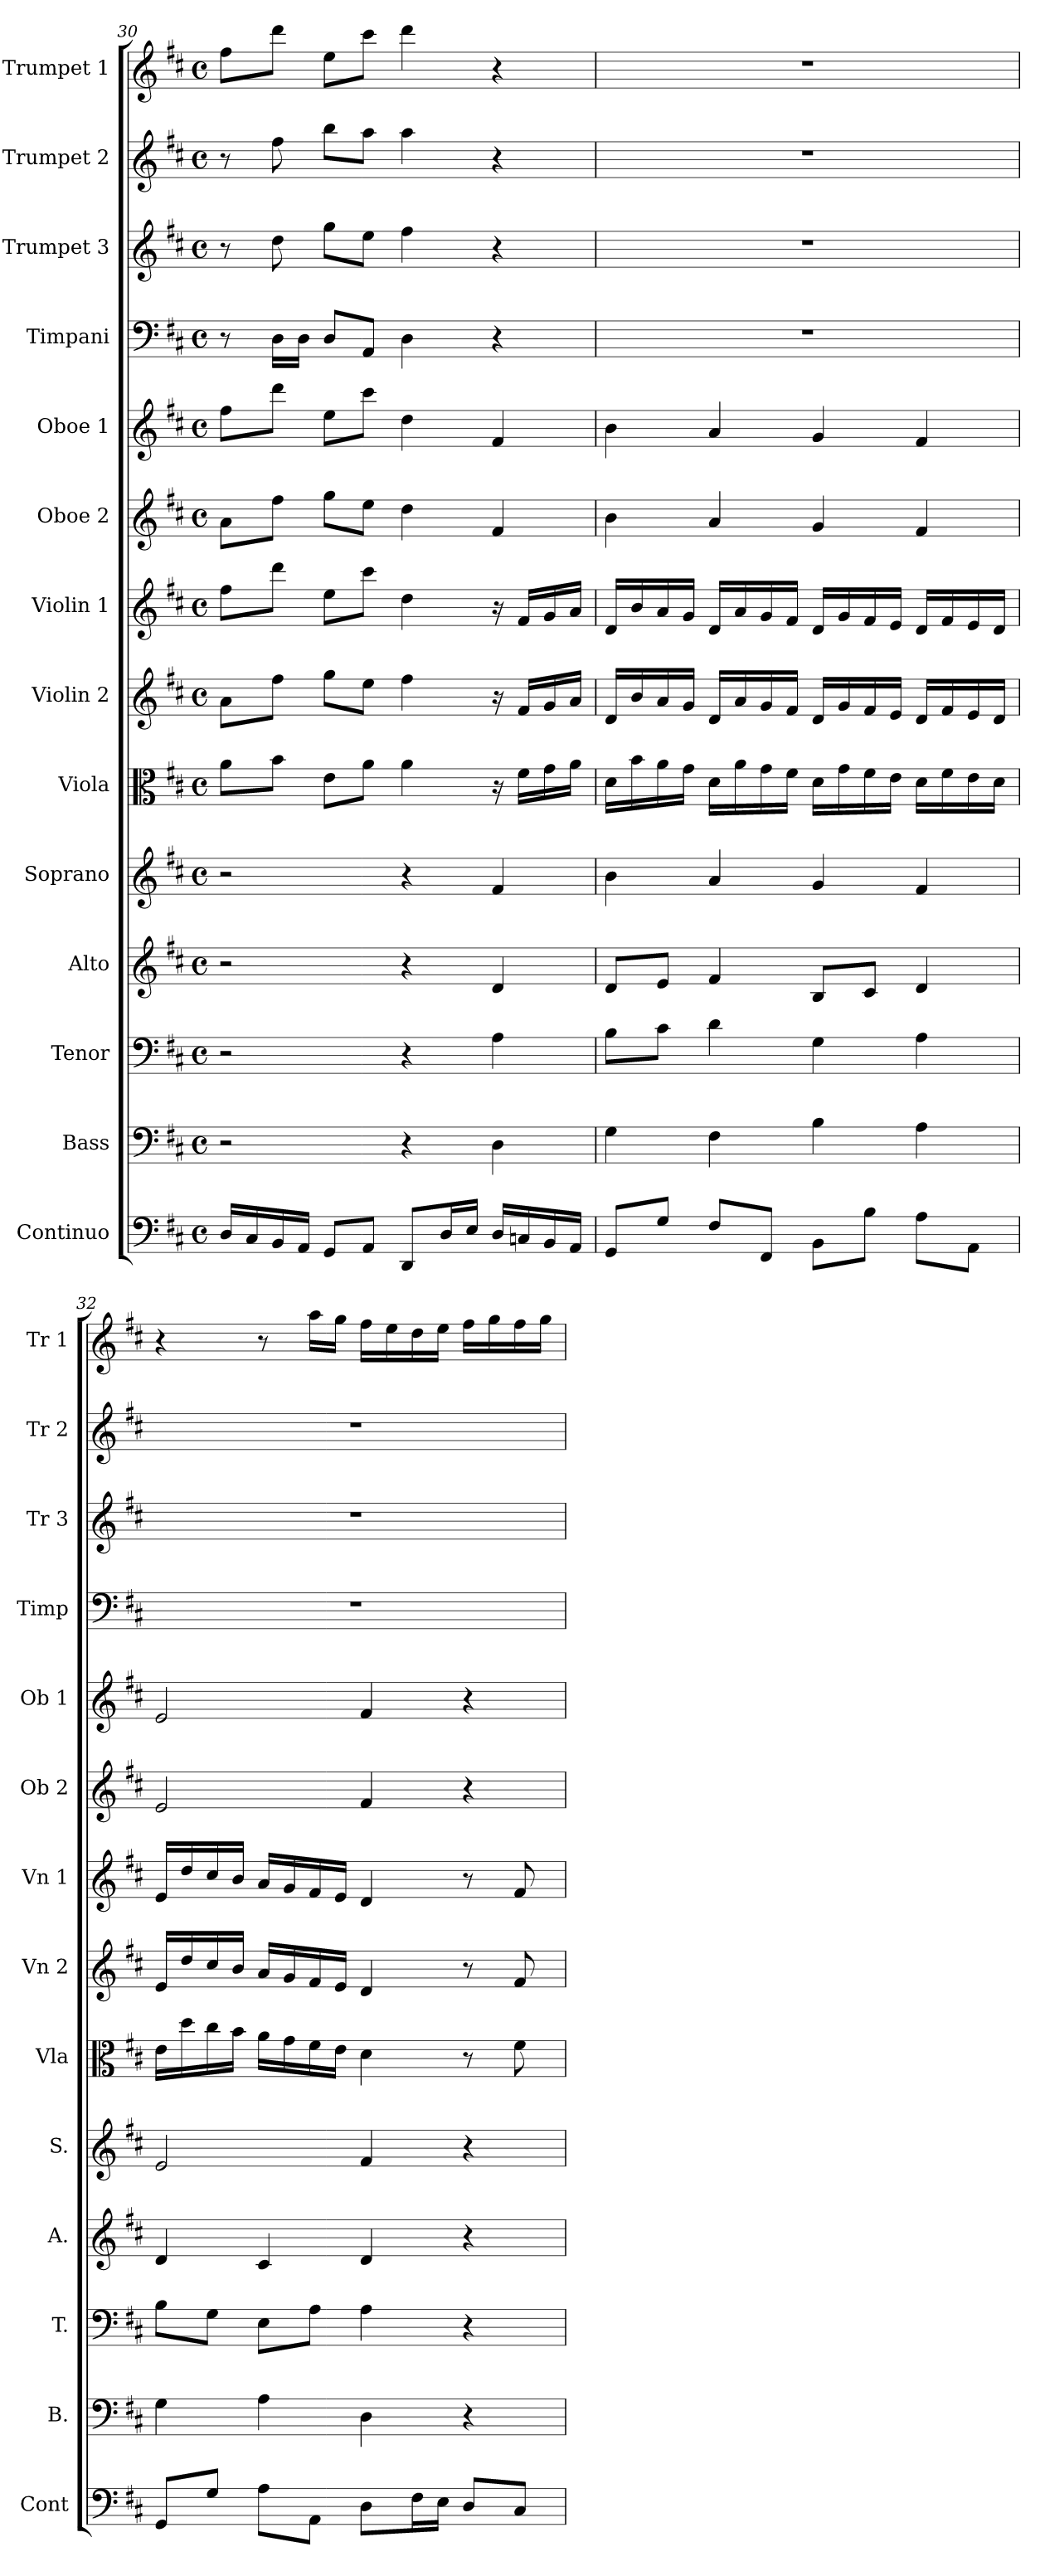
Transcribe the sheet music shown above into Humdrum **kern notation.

**kern	**kern	**kern	**kern	**kern	**kern	**kern	**kern	**kern	**kern	**kern	**kern	**kern	**kern
*part14	*part13	*part12	*part11	*part10	*part9	*part8	*part7	*part6	*part5	*part4	*part3	*part2	*part1
*staff14	*staff13	*staff12	*staff11	*staff10	*staff9	*staff8	*staff7	*staff6	*staff5	*staff4	*staff3	*staff2	*staff1
*I"Continuo	*I"Bass	*I"Tenor	*I"Alto	*I"Soprano	*I"Viola	*I"Violin 2	*I"Violin 1	*I"Oboe 2	*I"Oboe 1	*I"Timpani	*I"Trumpet 3	*I"Trumpet 2	*I"Trumpet 1
*I'Cont	*I'B.	*I'T.	*I'A.	*I'S.	*I'Vla	*I'Vn 2	*I'Vn 1	*I'Ob 2	*I'Ob 1	*I'Timp	*I'Tr 3	*I'Tr 2	*I'Tr 1
!!LO:PB:g=z
*clefF4	*clefF4	*clefF4	*clefG2	*clefG2	*clefC3	*clefG2	*clefG2	*clefG2	*clefG2	*clefF4	*clefG2	*clefG2	*clefG2
*k[f#c#]	*k[f#c#]	*k[f#c#]	*k[f#c#]	*k[f#c#]	*k[f#c#]	*k[f#c#]	*k[f#c#]	*k[f#c#]	*k[f#c#]	*k[f#c#]	*k[f#c#]	*k[f#c#]	*k[f#c#]
*D:	*D:	*D:	*D:	*D:	*D:	*D:	*D:	*D:	*D:	*D:	*D:	*D:	*D:
*M4/4	*M4/4	*M4/4	*M4/4	*M4/4	*M4/4	*M4/4	*M4/4	*M4/4	*M4/4	*M4/4	*M4/4	*M4/4	*M4/4
*met(c)	*met(c)	*met(c)	*met(c)	*met(c)	*met(c)	*met(c)	*met(c)	*met(c)	*met(c)	*met(c)	*met(c)	*met(c)	*met(c)
=30	=30	=30	=30	=30	=30	=30	=30	=30	=30	=30	=30	=30	=30
16D/LL	2r	2r	2r	2r	8a\L	8a\L	8ff#\L	8a\L	8ff#\L	8r	8r	8r	8ff#\L
16C#/	.	.	.	.	.	.	.	.	.	.	.	.	.
16BB/	.	.	.	.	8b\J	8ff#\J	8ddd\J	8ff#\J	8ddd\J	16D\LL	8dd\	8ff#\	8ddd\J
16AA/JJ	.	.	.	.	.	.	.	.	.	16D\JJ	.	.	.
8GG/L	.	.	.	.	8e\L	8gg\L	8ee\L	8gg\L	8ee\L	8D/L	8gg\L	8bb\L	8ee\L
8AA/J	.	.	.	.	8a\J	8ee\J	8ccc#\J	8ee\J	8ccc#\J	8AA/J	8ee\J	8aa\J	8ccc#\J
8DD/L	4r	4r	4r	4r	4a\	4ff#\	4dd\	4dd\	4dd\	4D\	4ff#\	4aa\	4ddd\
16D/L	.	.	.	.	.	.	.	.	.	.	.	.	.
16E/JJ	.	.	.	.	.	.	.	.	.	.	.	.	.
16D/LL	4D\	4A\	4d/	4f#/	16r	16r	16r	4f#/	4f#/	4r	4r	4r	4r
16Cn/	.	.	.	.	16f#\LL	16f#/LL	16f#/LL	.	.	.	.	.	.
16BB/	.	.	.	.	16g\	16g/	16g/	.	.	.	.	.	.
16AA/JJ	.	.	.	.	16a\JJ	16a/JJ	16a/JJ	.	.	.	.	.	.
=31	=31	=31	=31	=31	=31	=31	=31	=31	=31	=31	=31	=31	=31
8GG/L	4G\	8B\L	8d/L	4b\	16d\LL	16d/LL	16d/LL	4b\	4b\	1r	1r	1r	1r
.	.	.	.	.	16b\	16b/	16b/	.	.	.	.	.	.
8G/J	.	8c#\J	8e/J	.	16a\	16a/	16a/	.	.	.	.	.	.
.	.	.	.	.	16g\JJ	16g/JJ	16g/JJ	.	.	.	.	.	.
8F#/L	4F#\	4d\	4f#/	4a/	16d\LL	16d/LL	16d/LL	4a/	4a/	.	.	.	.
.	.	.	.	.	16a\	16a/	16a/	.	.	.	.	.	.
8FF#/J	.	.	.	.	16g\	16g/	16g/	.	.	.	.	.	.
.	.	.	.	.	16f#\JJ	16f#/JJ	16f#/JJ	.	.	.	.	.	.
8BB\L	4B\	4G\	8B/L	4g/	16d\LL	16d/LL	16d/LL	4g/	4g/	.	.	.	.
.	.	.	.	.	16g\	16g/	16g/	.	.	.	.	.	.
8B\J	.	.	8c#/J	.	16f#\	16f#/	16f#/	.	.	.	.	.	.
.	.	.	.	.	16e\JJ	16e/JJ	16e/JJ	.	.	.	.	.	.
8A\L	4A\	4A\	4d/	4f#/	16d\LL	16d/LL	16d/LL	4f#/	4f#/	.	.	.	.
.	.	.	.	.	16f#\	16f#/	16f#/	.	.	.	.	.	.
8AA\J	.	.	.	.	16e\	16e/	16e/	.	.	.	.	.	.
.	.	.	.	.	16d\JJ	16d/JJ	16d/JJ	.	.	.	.	.	.
=32	=32	=32	=32	=32	=32	=32	=32	=32	=32	=32	=32	=32	=32
8GG/L	4G\	8B\L	4d/	2e/	16e\LL	16e/LL	16e/LL	2e/	2e/	1r	1r	1r	4r
.	.	.	.	.	16dd\	16dd/	16dd/	.	.	.	.	.	.
8G/J	.	8G\J	.	.	16cc#\	16cc#/	16cc#/	.	.	.	.	.	.
.	.	.	.	.	16b\JJ	16b/JJ	16b/JJ	.	.	.	.	.	.
8A\L	4A\	8E\L	4c#/	.	16a\LL	16a/LL	16a/LL	.	.	.	.	.	8r
.	.	.	.	.	16g\	16g/	16g/	.	.	.	.	.	.
8AA\J	.	8A\J	.	.	16f#\	16f#/	16f#/	.	.	.	.	.	16aa\LL
.	.	.	.	.	16e\JJ	16e/JJ	16e/JJ	.	.	.	.	.	16gg\JJ
8D\L	4D\	4A\	4d/	4f#/	4d\	4d/	4d/	4f#/	4f#/	.	.	.	16ff#\LL
.	.	.	.	.	.	.	.	.	.	.	.	.	16ee\
16F#\L	.	.	.	.	.	.	.	.	.	.	.	.	16dd\
16E\JJ	.	.	.	.	.	.	.	.	.	.	.	.	16ee\JJ
8D/L	4r	4r	4r	4r	8r	8r	8r	4r	4r	.	.	.	16ff#\LL
.	.	.	.	.	.	.	.	.	.	.	.	.	16gg\
8C#/J	.	.	.	.	8f#\	8f#/	8f#/	.	.	.	.	.	16ff#\
.	.	.	.	.	.	.	.	.	.	.	.	.	16gg\JJ
=	=	=	=	=	=	=	=	=	=	=	=	=	=
*-	*-	*-	*-	*-	*-	*-	*-	*-	*-	*-	*-	*-	*-
